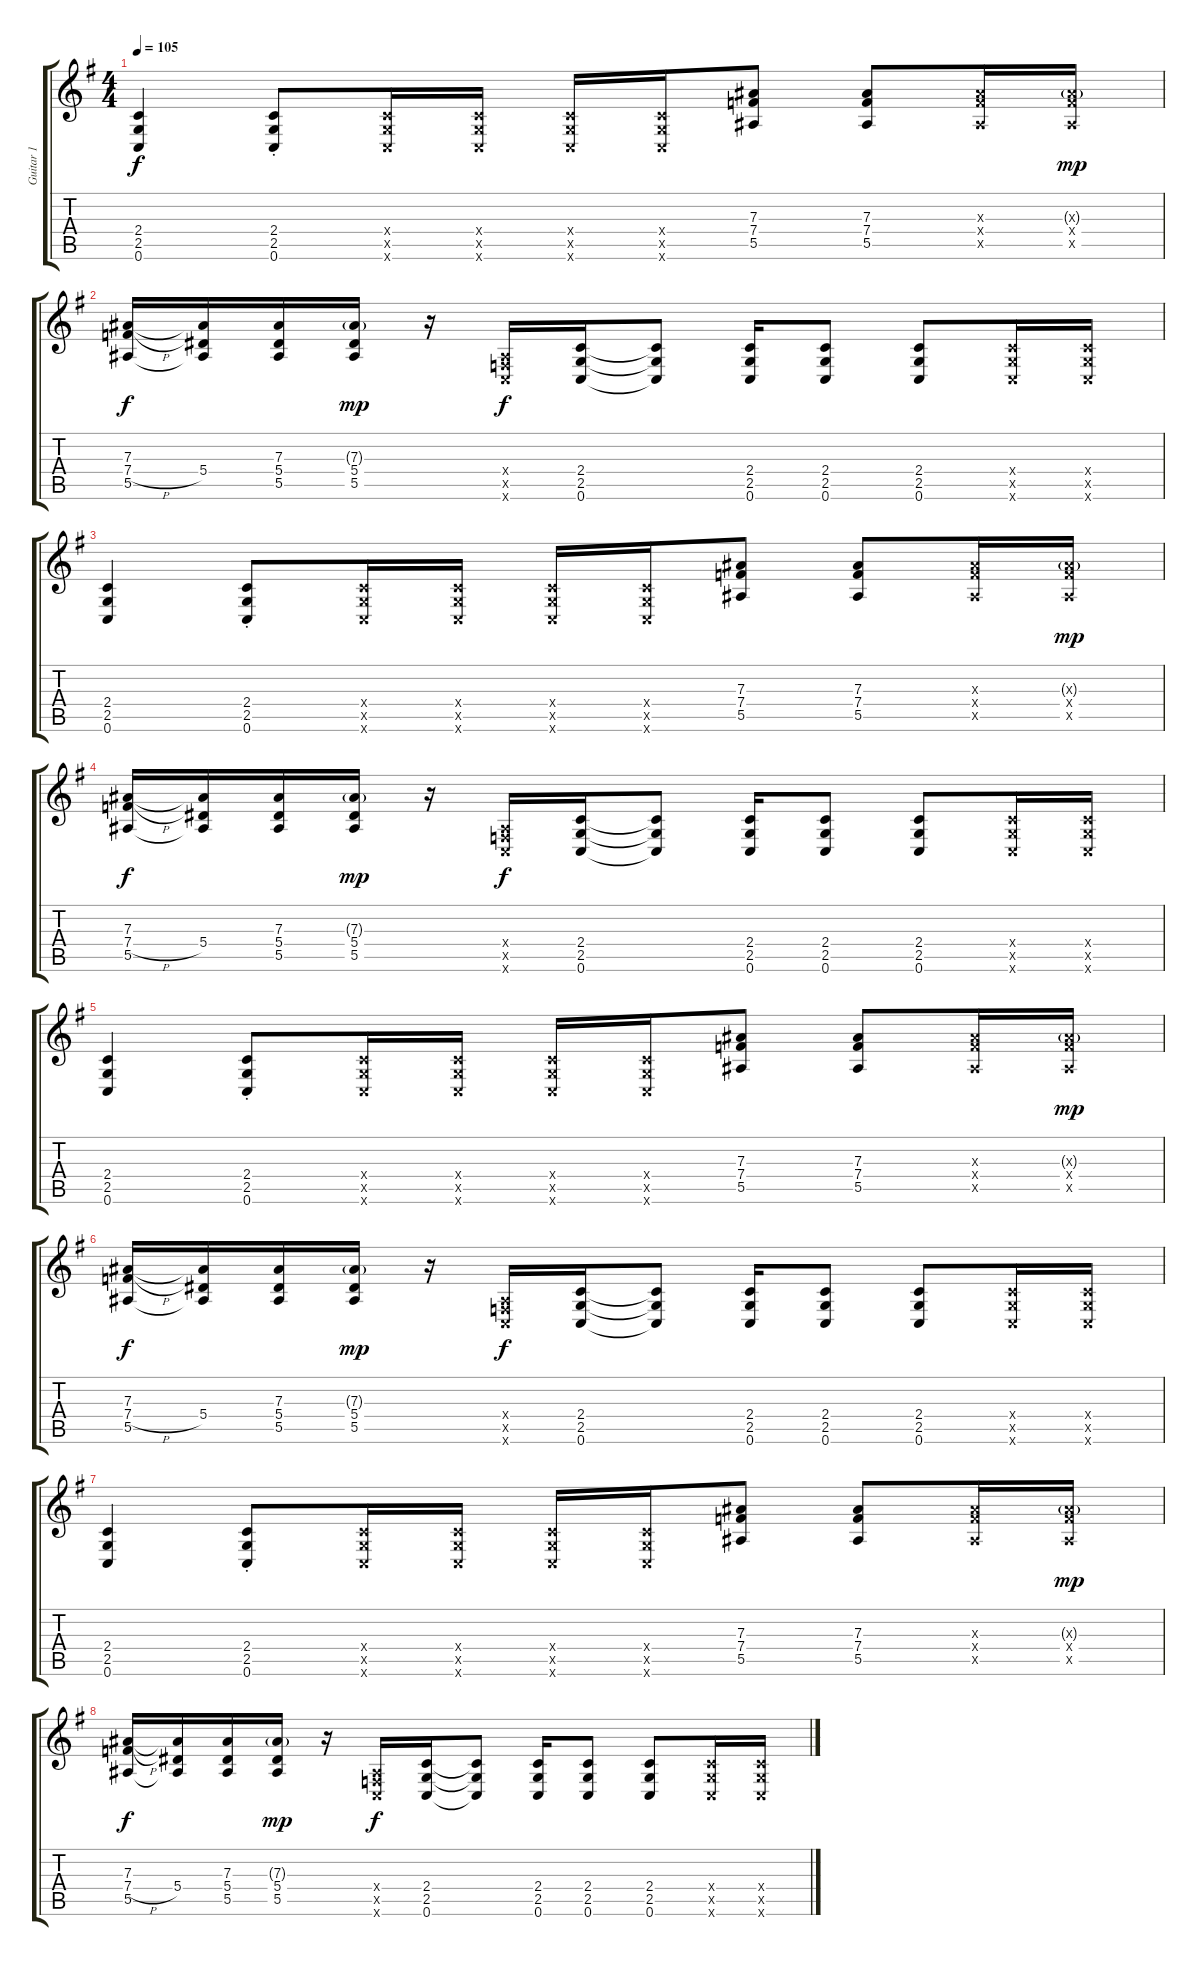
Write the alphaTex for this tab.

\track ("Guitar 1" "Guitar 1") {instrument distortionguitar}
\staff {score tabs}
\tuning (C4 G3 Eb3 Bb2 F2 C2) {hide}
\ts (4 4)
\tempo 105
\clef g2
\ks g
(2.4 2.5 0.6).4{dy f} (2.4{st} 2.5{st} 0.6{st}).8 (2.4{x} 2.5{x} 0.6{x}).16 (2.4{x} 2.5{x} 0.6{x}).16 (2.4{x} 2.5{x} 0.6{x}).16 (2.4{x} 2.5{x} 0.6{x}).16 (7.3 7.4 5.5).8 (7.3 7.4 5.5).8 (7.3{x} 7.4{x} 5.5{x}).16 (7.3{g x} 7.4{x} 5.5{x}).16{dy mp} |
(7.3 7.4{h} 5.5).16{dy f} (7.3{t} 5.4 5.5{t}).16 (7.3 5.4 5.5).16 (7.3{g} 5.4 5.5).16{dy mp} r.16 (0.4{x} 0.5{x} 0.6{x}).16{dy f} (2.4 2.5 0.6).16 (2.4{t} 2.5{t} 0.6{t}).8 (2.4 2.5 0.6).16 (2.4 2.5 0.6).8 (2.4 2.5 0.6).8 (2.4{x} 2.5{x} 0.6{x}).16 (2.4{x} 2.5{x} 0.6{x}).16 |
(2.4 2.5 0.6).4 (2.4{st} 2.5{st} 0.6{st}).8 (2.4{x} 2.5{x} 0.6{x}).16 (2.4{x} 2.5{x} 0.6{x}).16 (2.4{x} 2.5{x} 0.6{x}).16 (2.4{x} 2.5{x} 0.6{x}).16 (7.3 7.4 5.5).8 (7.3 7.4 5.5).8 (7.3{x} 7.4{x} 5.5{x}).16 (7.3{g x} 7.4{x} 5.5{x}).16{dy mp} |
(7.3 7.4{h} 5.5).16{dy f} (7.3{t} 5.4 5.5{t}).16 (7.3 5.4 5.5).16 (7.3{g} 5.4 5.5).16{dy mp} r.16 (0.4{x} 0.5{x} 0.6{x}).16{dy f} (2.4 2.5 0.6).16 (2.4{t} 2.5{t} 0.6{t}).8 (2.4 2.5 0.6).16 (2.4 2.5 0.6).8 (2.4 2.5 0.6).8 (2.4{x} 2.5{x} 0.6{x}).16 (2.4{x} 2.5{x} 0.6{x}).16 |
(2.4 2.5 0.6).4 (2.4{st} 2.5{st} 0.6{st}).8 (2.4{x} 2.5{x} 0.6{x}).16 (2.4{x} 2.5{x} 0.6{x}).16 (2.4{x} 2.5{x} 0.6{x}).16 (2.4{x} 2.5{x} 0.6{x}).16 (7.3 7.4 5.5).8 (7.3 7.4 5.5).8 (7.3{x} 7.4{x} 5.5{x}).16 (7.3{g x} 7.4{x} 5.5{x}).16{dy mp} |
(7.3 7.4{h} 5.5).16{dy f} (7.3{t} 5.4 5.5{t}).16 (7.3 5.4 5.5).16 (7.3{g} 5.4 5.5).16{dy mp} r.16 (0.4{x} 0.5{x} 0.6{x}).16{dy f} (2.4 2.5 0.6).16 (2.4{t} 2.5{t} 0.6{t}).8 (2.4 2.5 0.6).16 (2.4 2.5 0.6).8 (2.4 2.5 0.6).8 (2.4{x} 2.5{x} 0.6{x}).16 (2.4{x} 2.5{x} 0.6{x}).16 |
(2.4 2.5 0.6).4 (2.4{st} 2.5{st} 0.6{st}).8 (2.4{x} 2.5{x} 0.6{x}).16 (2.4{x} 2.5{x} 0.6{x}).16 (2.4{x} 2.5{x} 0.6{x}).16 (2.4{x} 2.5{x} 0.6{x}).16 (7.3 7.4 5.5).8 (7.3 7.4 5.5).8 (7.3{x} 7.4{x} 5.5{x}).16 (7.3{g x} 7.4{x} 5.5{x}).16{dy mp} |
(7.3 7.4{h} 5.5).16{dy f} (7.3{t} 5.4 5.5{t}).16 (7.3 5.4 5.5).16 (7.3{g} 5.4 5.5).16{dy mp} r.16 (0.4{x} 0.5{x} 0.6{x}).16{dy f} (2.4 2.5 0.6).16 (2.4{t} 2.5{t} 0.6{t}).8 (2.4 2.5 0.6).16 (2.4 2.5 0.6).8 (2.4 2.5 0.6).8 (2.4{x} 2.5{x} 0.6{x}).16 (2.4{x} 2.5{x} 0.6{x}).16
